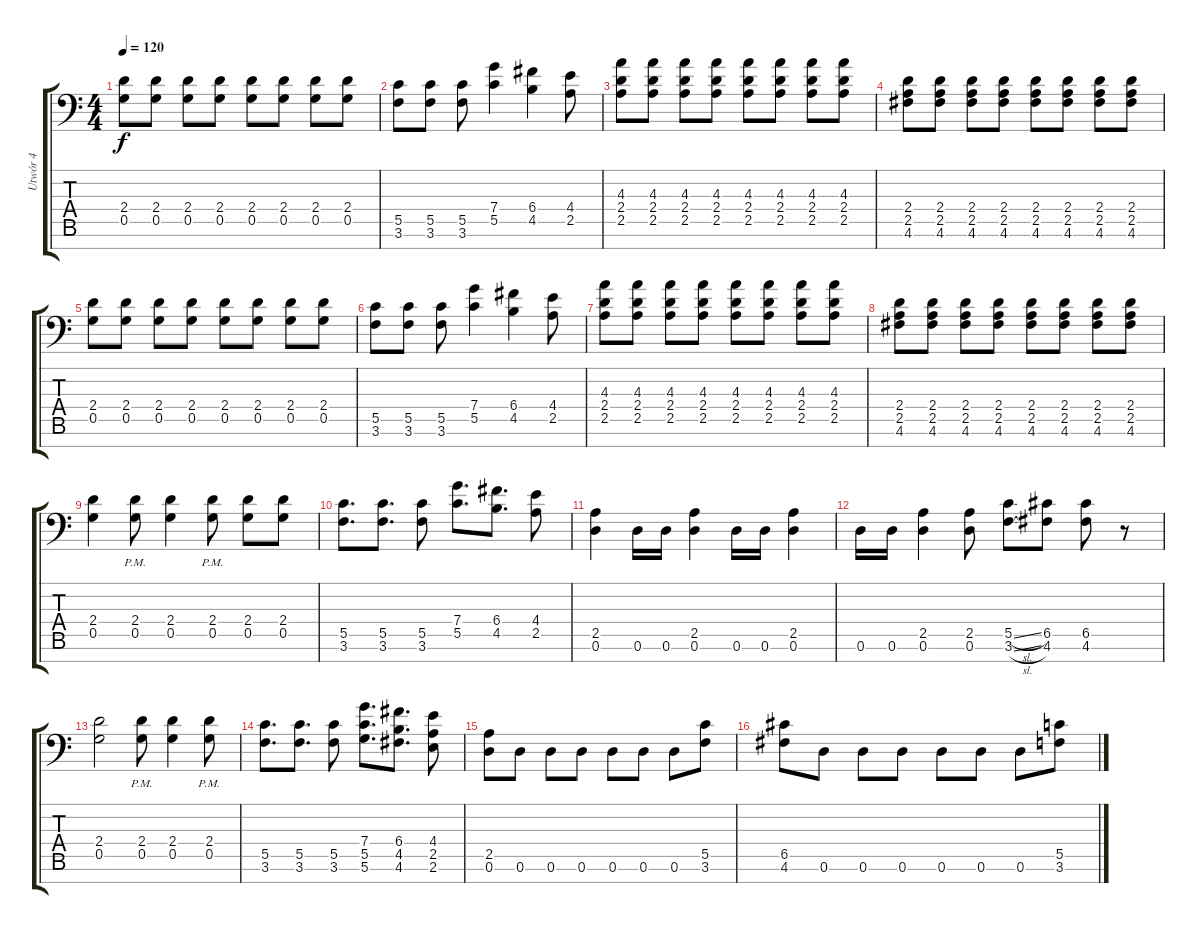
\track ("Utwór 4" "Utwór 4") {instrument overdrivenguitar}
\staff {score tabs}
\tuning (D4 A3 F3 C3 G2 D2 A1) {hide}
\ts (4 4)
\tempo 120
\clef f4
\ks c
(2.4 0.5).8{dy f} (2.4 0.5).8 (2.4 0.5).8 (2.4 0.5).8 (2.4 0.5).8 (2.4 0.5).8 (2.4 0.5).8 (2.4 0.5).8 |
(5.5 3.6).8 (5.5 3.6).8 (5.5 3.6).8 (7.4 5.5).4 (6.4 4.5).4 (4.4 2.5).8 |
(4.3 2.4 2.5).8 (4.3 2.4 2.5).8 (4.3 2.4 2.5).8 (4.3 2.4 2.5).8 (4.3 2.4 2.5).8 (4.3 2.4 2.5).8 (4.3 2.4 2.5).8 (4.3 2.4 2.5).8 |
(2.4 2.5 4.6).8 (2.4 2.5 4.6).8 (2.4 2.5 4.6).8 (2.4 2.5 4.6).8 (2.4 2.5 4.6).8 (2.4 2.5 4.6).8 (2.4 2.5 4.6).8 (2.4 2.5 4.6).8 |
(2.4 0.5).8 (2.4 0.5).8 (2.4 0.5).8 (2.4 0.5).8 (2.4 0.5).8 (2.4 0.5).8 (2.4 0.5).8 (2.4 0.5).8 |
(5.5 3.6).8 (5.5 3.6).8 (5.5 3.6).8 (7.4 5.5).4 (6.4 4.5).4 (4.4 2.5).8 |
(4.3 2.4 2.5).8 (4.3 2.4 2.5).8 (4.3 2.4 2.5).8 (4.3 2.4 2.5).8 (4.3 2.4 2.5).8 (4.3 2.4 2.5).8 (4.3 2.4 2.5).8 (4.3 2.4 2.5).8 |
(2.4 2.5 4.6).8 (2.4 2.5 4.6).8 (2.4 2.5 4.6).8 (2.4 2.5 4.6).8 (2.4 2.5 4.6).8 (2.4 2.5 4.6).8 (2.4 2.5 4.6).8 (2.4 2.5 4.6).8 |
(2.4 0.5).4 (2.4{pm} 0.5{pm}).8 (2.4 0.5).4 (2.4{pm} 0.5{pm}).8 (2.4 0.5).8 (2.4 0.5).8 |
(5.5 3.6).8{d} (5.5 3.6).8{d} (5.5 3.6).8 (7.4 5.5).8{d} (6.4 4.5).8{d} (4.4 2.5).8 |
(2.5 0.6).4 0.6.16 0.6.16 (2.5 0.6).4 0.6.16 0.6.16 (2.5 0.6).4 |
0.6.16 0.6.16 (2.5 0.6).4 (2.5 0.6).8 (5.5{sl} 3.6{sl}).8 (6.5 4.6).8 (6.5 4.6).8 r.8 |
(2.4 0.5).2 (2.4{pm} 0.5{pm}).8 (2.4 0.5).4 (2.4{pm} 0.5{pm}).8 |
(5.5 3.6).8{d} (5.5 3.6).8{d} (5.5 3.6).8 (7.4 5.5 5.6).8{d} (6.4 4.5 4.6).8{d} (4.4 2.5 2.6).8 |
(2.5 0.6).8 0.6.8 0.6.8 0.6.8 0.6.8 0.6.8 0.6.8 (5.5 3.6).8 |
(6.5 4.6).8 0.6.8 0.6.8 0.6.8 0.6.8 0.6.8 0.6.8 (5.5 3.6).8
